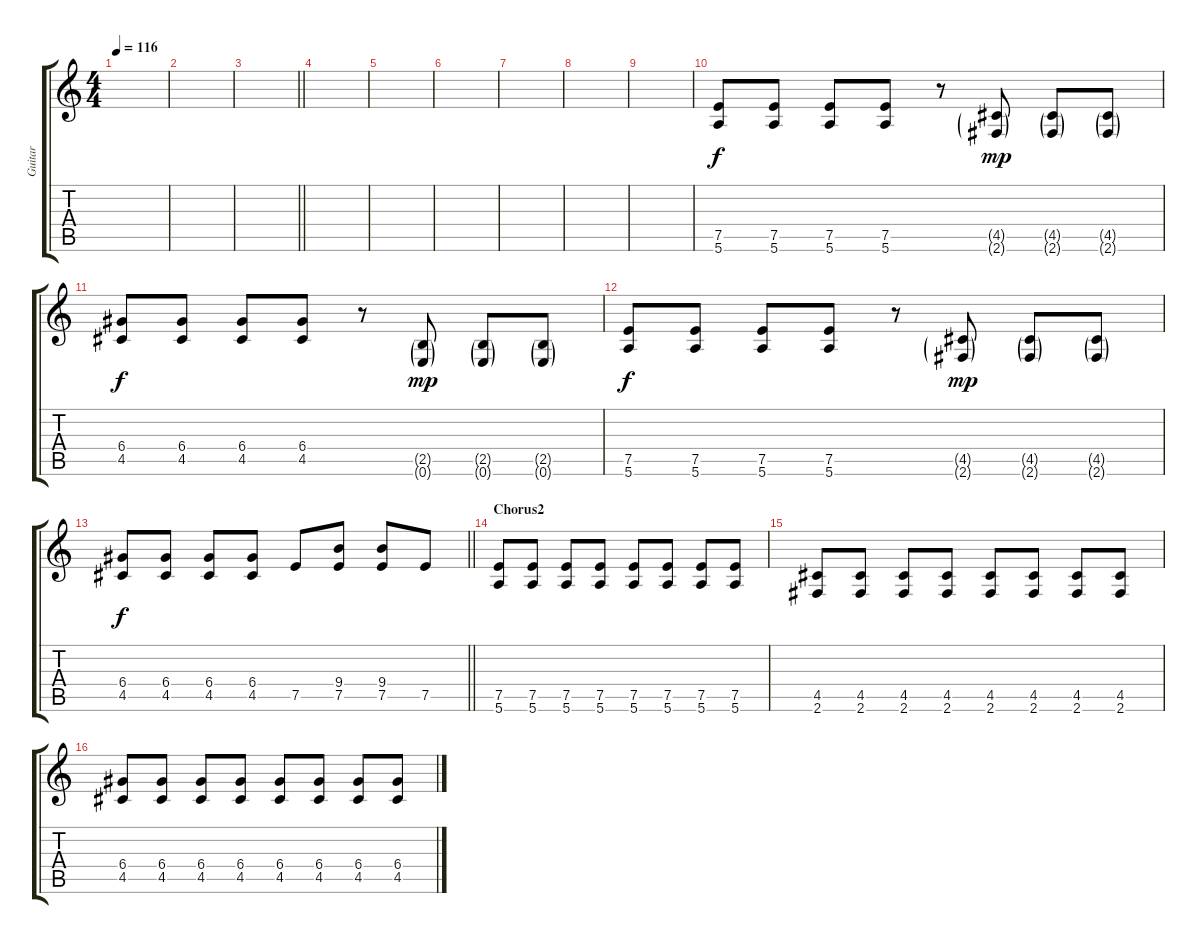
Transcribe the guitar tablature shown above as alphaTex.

\track ("Guitar" "Guitar") {instrument distortionguitar}
\staff {score tabs}
\tuning (E4 B3 G3 D3 A2 E2) {hide}
\ts (4 4)
\tempo 116
\clef g2
\ks c
|
|
\barLineRight lightlight
|
|
|
|
|
|
|
(7.5 5.6).8{volume 11} (7.5 5.6).8 (7.5 5.6).8 (7.5 5.6).8 r.8 (4.5{g} 2.6{g}).8{dy mp} (4.5{g} 2.6{g}).8 (4.5{g} 2.6{g}).8 |
(6.4 4.5).8{dy f} (6.4 4.5).8 (6.4 4.5).8 (6.4 4.5).8 r.8 (2.5{g} 0.6{g}).8{dy mp} (2.5{g} 0.6{g}).8 (2.5{g} 0.6{g}).8 |
(7.5 5.6).8{dy f} (7.5 5.6).8 (7.5 5.6).8 (7.5 5.6).8 r.8 (4.5{g} 2.6{g}).8{dy mp} (4.5{g} 2.6{g}).8 (4.5{g} 2.6{g}).8 |
\barLineRight lightlight
(6.4 4.5).8{dy f} (6.4 4.5).8 (6.4 4.5).8 (6.4 4.5).8 7.5.8 (9.4 7.5).8 (9.4 7.5).8 7.5.8 |
\section ("" "Chorus2")
(7.5 5.6).8 (7.5 5.6).8 (7.5 5.6).8 (7.5 5.6).8 (7.5 5.6).8 (7.5 5.6).8 (7.5 5.6).8 (7.5 5.6).8 |
(4.5 2.6).8 (4.5 2.6).8 (4.5 2.6).8 (4.5 2.6).8 (4.5 2.6).8 (4.5 2.6).8 (4.5 2.6).8 (4.5 2.6).8 |
(6.4 4.5).8 (6.4 4.5).8 (6.4 4.5).8 (6.4 4.5).8 (6.4 4.5).8 (6.4 4.5).8 (6.4 4.5).8 (6.4 4.5).8
